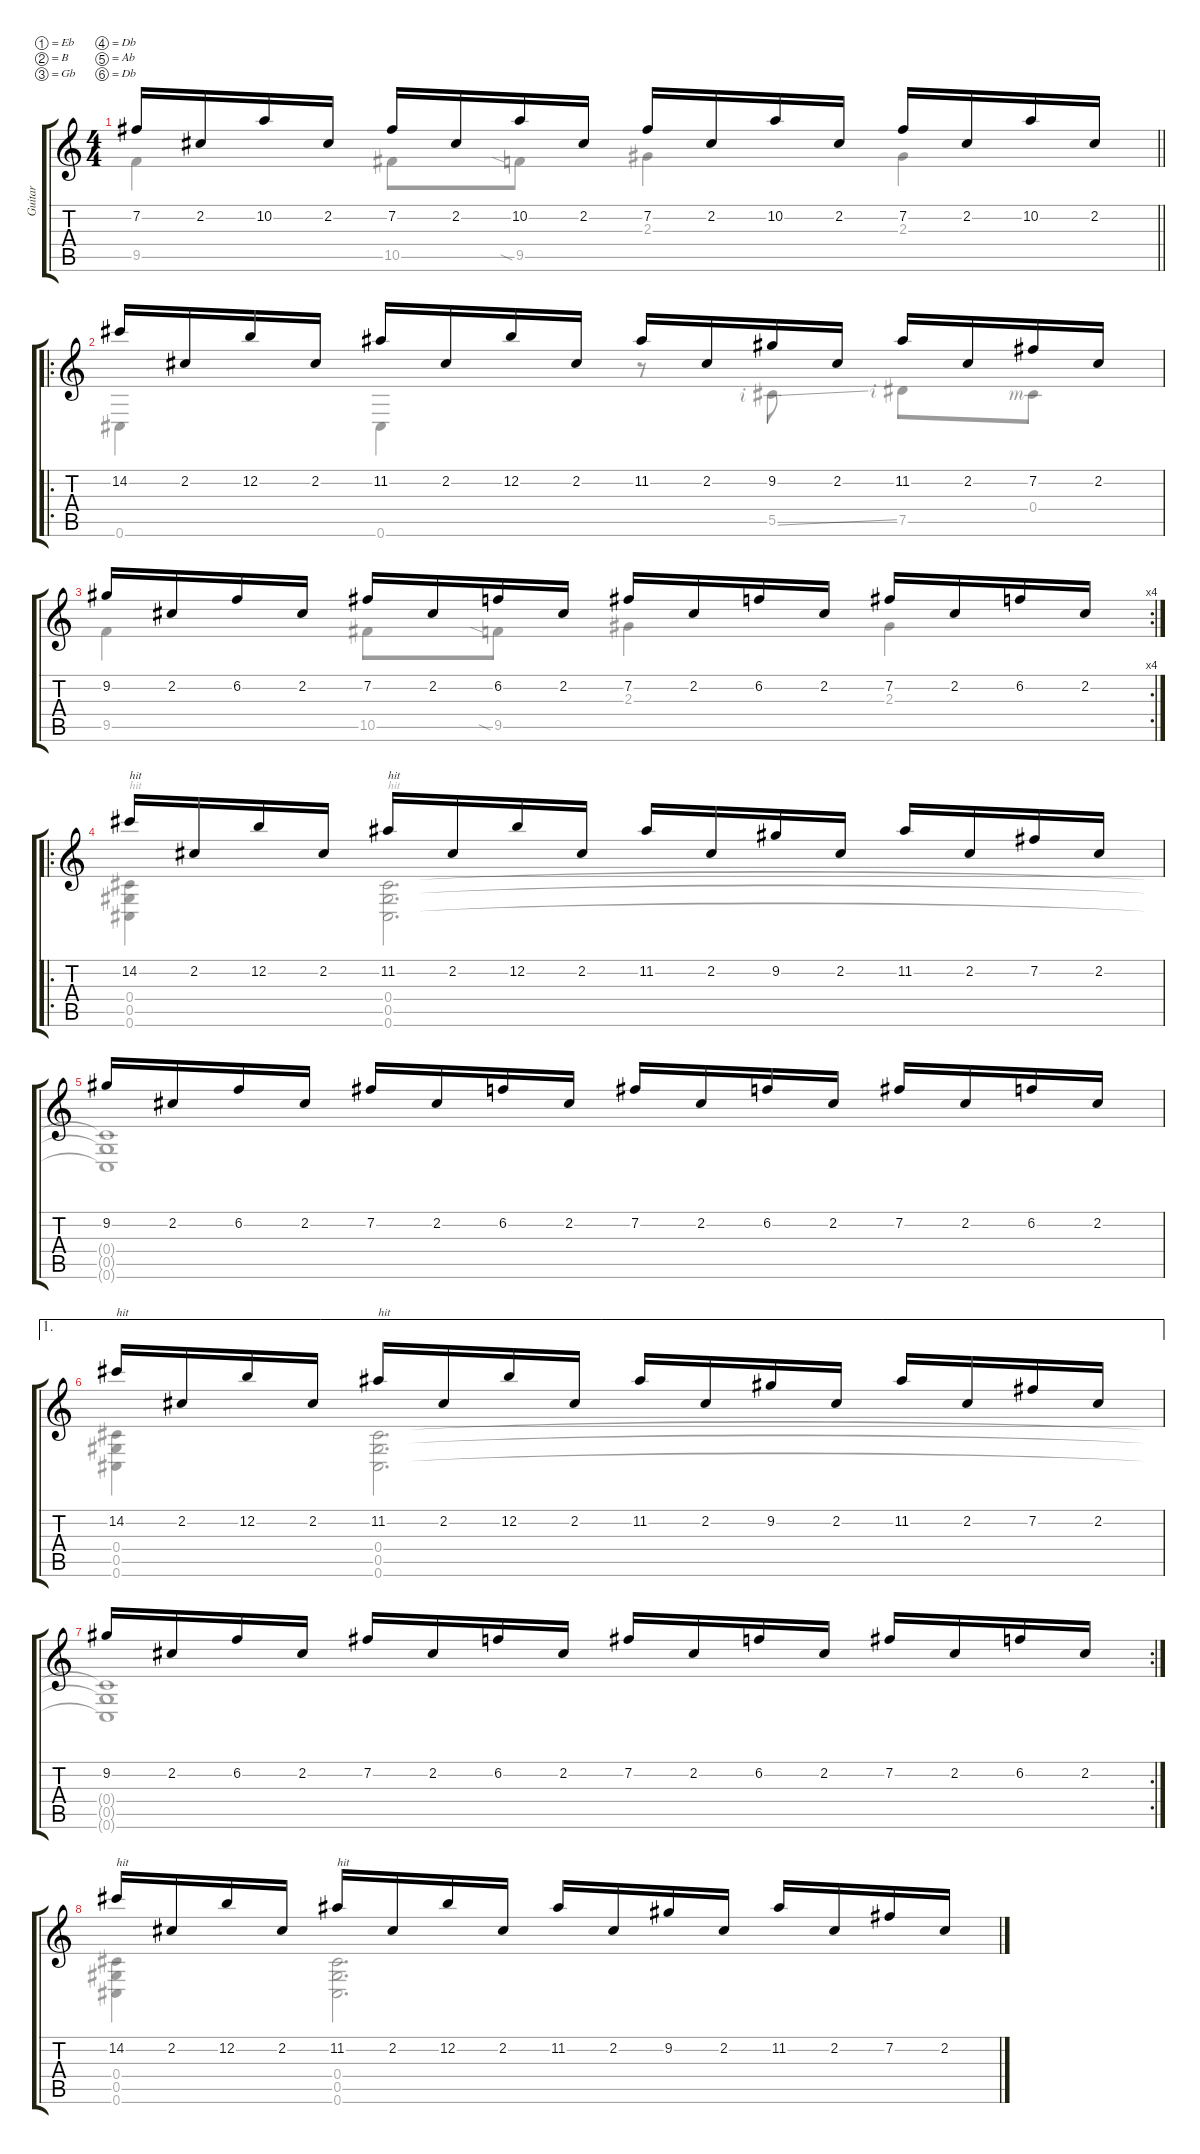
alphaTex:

\defaultSystemsLayout 4
\hideDynamics
\bracketExtendMode groupsimilarinstruments
\otherSystemsTrackNameOrientation horizontal
\track ("Steel Guitar" "Guitar") {instrument acousticguitarsteel}
\staff {score tabs}
\tuning (Eb4 B3 Gb3 Db3 Ab2 Db2)
\voice
\ts (4 4)
\tempo (120 hide)
\clef g2
\barLineRight lightlight
\ks c
7.2{acc #}.16{dy mf beam Up} 2.2{acc #}.16{beam Up} 10.2.16{beam Up} 2.2{acc #}.16{beam Up} 7.2{acc #}.16{beam Up} 2.2{acc #}.16{beam Up} 10.2.16{beam Up} 2.2{acc #}.16{beam Up} 7.2{acc #}.16{beam Up} 2.2{acc #}.16{beam Up} 10.2.16{beam Up} 2.2{acc #}.16{beam Up} 7.2{acc #}.16{beam Up} 2.2{acc #}.16{beam Up} 10.2.16{beam Up} 2.2{acc #}.16{beam Up} |
\ro
14.2{acc #}.16{beam Up} 2.2{acc #}.16{beam Up} 12.2.16{beam Up} 2.2{acc #}.16{beam Up} 11.2{acc #}.16{beam Up} 2.2{acc #}.16{beam Up} 12.2.16{beam Up} 2.2{acc #}.16{beam Up} 11.2{acc #}.16{beam Up} 2.2{acc #}.16{beam Up} 9.2{acc #}.16{beam Up} 2.2{acc #}.16{beam Up} 11.2{acc #}.16{beam Up} 2.2{acc #}.16{beam Up} 7.2{acc #}.16{beam Up} 2.2{acc #}.16{beam Up} |
\rc 4
9.2{acc #}.16{beam Up} 2.2{acc #}.16{beam Up} 6.2.16{beam Up} 2.2{acc #}.16{beam Up} 7.2{acc #}.16{beam Up} 2.2{acc #}.16{beam Up} 6.2.16{beam Up} 2.2{acc #}.16{beam Up} 7.2{acc #}.16{beam Up} 2.2{acc #}.16{beam Up} 6.2.16{beam Up} 2.2{acc #}.16{beam Up} 7.2{acc #}.16{beam Up} 2.2{acc #}.16{beam Up} 6.2.16{beam Up} 2.2{acc #}.16{beam Up} |
\ro
14.2{acc #}.16{txt "hit" beam Up} 2.2{acc #}.16{beam Up} 12.2.16{beam Up} 2.2{acc #}.16{beam Up} 11.2{acc #}.16{txt "hit" beam Up} 2.2{acc #}.16{beam Up} 12.2.16{beam Up} 2.2{acc #}.16{beam Up} 11.2{acc #}.16{beam Up} 2.2{acc #}.16{beam Up} 9.2{acc #}.16{beam Up} 2.2{acc #}.16{beam Up} 11.2{acc #}.16{beam Up} 2.2{acc #}.16{beam Up} 7.2{acc #}.16{beam Up} 2.2{acc #}.16{beam Up} |
9.2{acc #}.16{beam Up} 2.2{acc #}.16{beam Up} 6.2.16{beam Up} 2.2{acc #}.16{beam Up} 7.2{acc #}.16{beam Up} 2.2{acc #}.16{beam Up} 6.2.16{beam Up} 2.2{acc #}.16{beam Up} 7.2{acc #}.16{beam Up} 2.2{acc #}.16{beam Up} 6.2.16{beam Up} 2.2{acc #}.16{beam Up} 7.2{acc #}.16{beam Up} 2.2{acc #}.16{beam Up} 6.2.16{beam Up} 2.2{acc #}.16{beam Up} |
\ae 1
14.2{acc #}.16{txt "hit" beam Up} 2.2{acc #}.16{beam Up} 12.2.16{beam Up} 2.2{acc #}.16{beam Up} 11.2{acc #}.16{txt "hit" beam Up} 2.2{acc #}.16{beam Up} 12.2.16{beam Up} 2.2{acc #}.16{beam Up} 11.2{acc #}.16{beam Up} 2.2{acc #}.16{beam Up} 9.2{acc #}.16{beam Up} 2.2{acc #}.16{beam Up} 11.2{acc #}.16{beam Up} 2.2{acc #}.16{beam Up} 7.2{acc #}.16{beam Up} 2.2{acc #}.16{beam Up} |
\rc 2
9.2{acc #}.16{beam Up} 2.2{acc #}.16{beam Up} 6.2.16{beam Up} 2.2{acc #}.16{beam Up} 7.2{acc #}.16{beam Up} 2.2{acc #}.16{beam Up} 6.2.16{beam Up} 2.2{acc #}.16{beam Up} 7.2{acc #}.16{beam Up} 2.2{acc #}.16{beam Up} 6.2.16{beam Up} 2.2{acc #}.16{beam Up} 7.2{acc #}.16{beam Up} 2.2{acc #}.16{beam Up} 6.2.16{beam Up} 2.2{acc #}.16{beam Up} |
14.2{acc #}.16{txt "hit" beam Up} 2.2{acc #}.16{beam Up} 12.2.16{beam Up} 2.2{acc #}.16{beam Up} 11.2{acc #}.16{txt "hit" beam Up} 2.2{acc #}.16{beam Up} 12.2.16{beam Up} 2.2{acc #}.16{beam Up} 11.2{acc #}.16{beam Up} 2.2{acc #}.16{beam Up} 9.2{acc #}.16{beam Up} 2.2{acc #}.16{beam Up} 11.2{acc #}.16{beam Up} 2.2{acc #}.16{beam Up} 7.2{acc #}.16{beam Up} 2.2{acc #}.16{beam Up}
\voice
\clef g2
\ottava regular
\simile none
\barLineRight lightlight
\ks c
9.5.4{dy mf beam Down} 10.5{acc #}.8{beam Down} 9.5{sia}.8{beam Down} 2.3{acc #}.4{beam Down} 2.3{acc #}.4{beam Down} |
0.6{acc #}.4{beam Down} 0.6{acc #}.4{beam Down} r.8{beam Down} 5.5{ss rf 2 acc #}.8{beam Down} 7.5{rf 2 acc #}.8{beam Down} 0.4{rf 3 acc #}.8{beam Down} |
9.5.4{beam Down} 10.5{acc #}.8{beam Down} 9.5{sia}.8{beam Down} 2.3{acc #}.4{beam Down} 2.3{acc #}.4{beam Down} |
(0.6{acc #} 0.5{acc #} 0.4{acc #}).4{txt "hit" beam Down} (0.4{acc #} 0.5{acc #} 0.6{acc #}).2{d txt "hit" beam Down} |
(0.4{t acc #} 0.5{t acc #} 0.6{t acc #}).1{beam Down} |
(0.6{acc #} 0.5{acc #} 0.4{acc #}).4{beam Down} (0.4{acc #} 0.5{acc #} 0.6{acc #}).2{d beam Down} |
(0.4{t acc #} 0.5{t acc #} 0.6{t acc #}).1{beam Down} |
(0.6{acc #} 0.5{acc #} 0.4{acc #}).4{beam Down} (0.4{acc #} 0.5{acc #} 0.6{acc #}).2{d beam Down}
